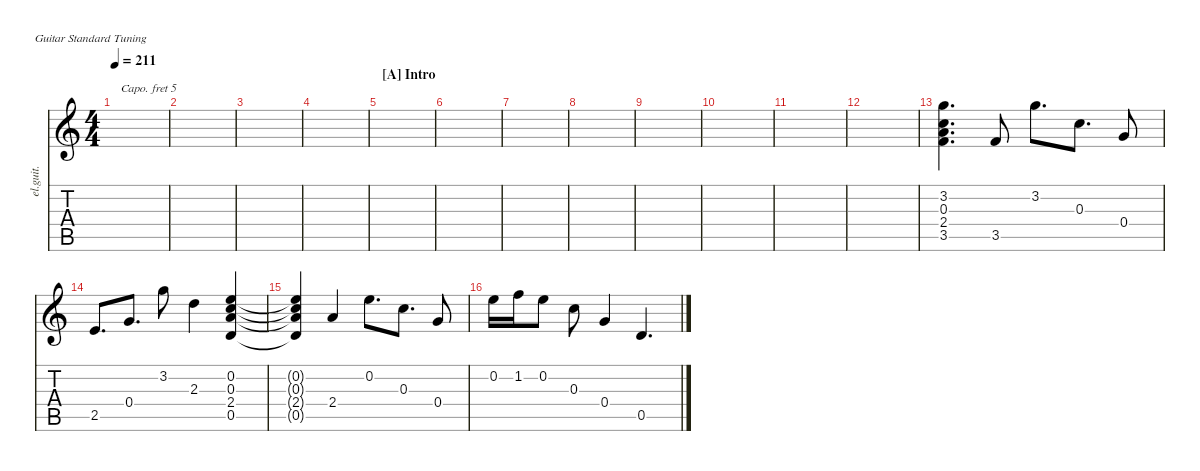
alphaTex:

\defaultSystemsLayout 4
\hideDynamics
\bracketExtendMode nobrackets
\track ("Guitar" "el.guit.") {instrument electricguitarclean}
\staff {score tabs}
\capo 5
\tuning (E4 B3 G3 D3 A2 E2)
\ts (4 4)
\tempo 211
\clef g2
\ks c
|
|
|
|
\section ("A" "Intro")
|
|
|
|
|
|
|
|
(3.5 2.4 3.2 0.3).4{d beam Down} 3.5.8{beam Up} 3.2.8{d beam Down} 0.3.8{d beam Down} 0.4.8{beam Up} |
2.5.8{d beam Up} 0.4.8{d beam Up} 3.2.8{beam Down} 2.3.4{beam Down} (0.5 2.4 0.3 0.2).4{beam Up} |
(0.5{t} 2.4{t} 0.3{t} 0.2{t}).4{beam Up} 2.4.4{beam Up} 0.2.8{d beam Down} 0.3.8{d beam Down} 0.4.8{beam Up} |
0.2.16{beam Down} 1.2.16{beam Down} 0.2.8{beam Down} 0.3.8{beam Down} 0.4.4{beam Up} 0.5.4{d beam Up}
